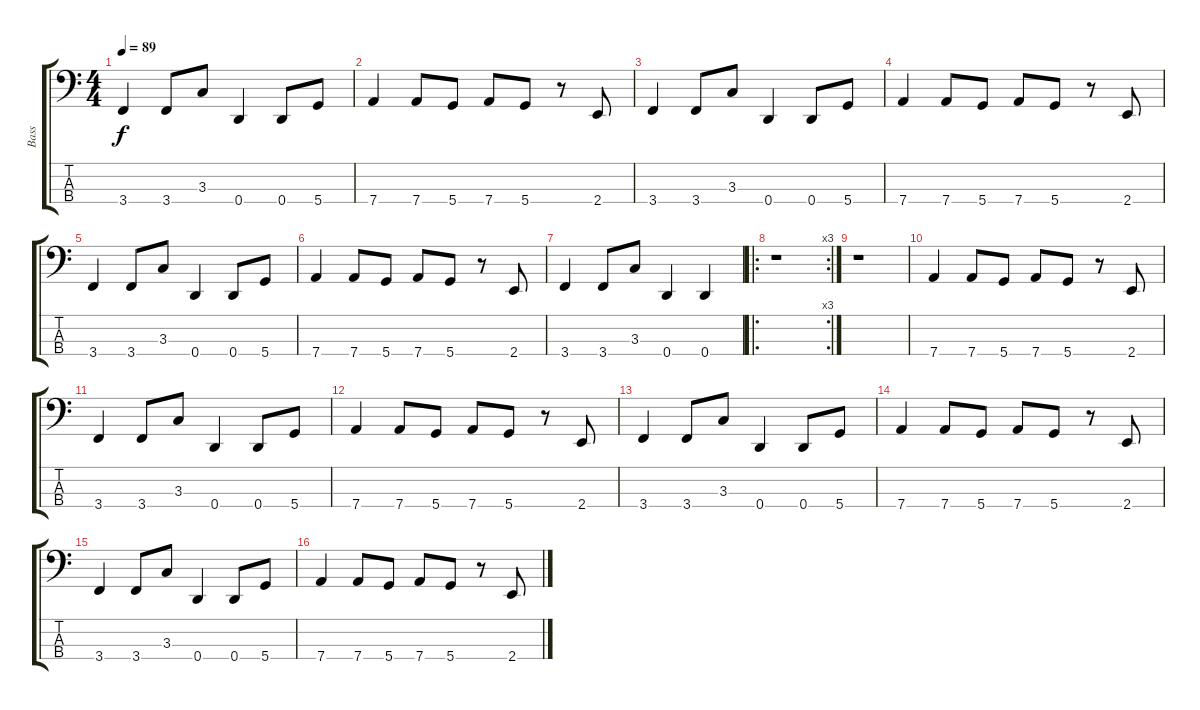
\track ("Bass" "Bass") {instrument electricbasspick}
\staff {score tabs}
\tuning (G2 D2 A1 D1) {hide}
\ts (4 4)
\tempo 89
\clef f4
\ks c
3.4.4{dy f} 3.4.8 3.3.8 0.4.4 0.4.8 5.4.8 |
7.4.4 7.4.8 5.4.8 7.4.8 5.4.8 r.8 2.4.8 |
3.4.4 3.4.8 3.3.8 0.4.4 0.4.8 5.4.8 |
7.4.4 7.4.8 5.4.8 7.4.8 5.4.8 r.8 2.4.8 |
3.4.4 3.4.8 3.3.8 0.4.4 0.4.8 5.4.8 |
7.4.4 7.4.8 5.4.8 7.4.8 5.4.8 r.8 2.4.8 |
3.4.4 3.4.8 3.3.8 0.4.4 0.4.4 |
\ro
\rc 3
r.1 |
r.1 |
7.4.4 7.4.8 5.4.8 7.4.8 5.4.8 r.8 2.4.8 |
3.4.4 3.4.8 3.3.8 0.4.4 0.4.8 5.4.8 |
7.4.4 7.4.8 5.4.8 7.4.8 5.4.8 r.8 2.4.8 |
3.4.4 3.4.8 3.3.8 0.4.4 0.4.8 5.4.8 |
7.4.4 7.4.8 5.4.8 7.4.8 5.4.8 r.8 2.4.8 |
3.4.4 3.4.8 3.3.8 0.4.4 0.4.8 5.4.8 |
7.4.4 7.4.8 5.4.8 7.4.8 5.4.8 r.8 2.4.8
